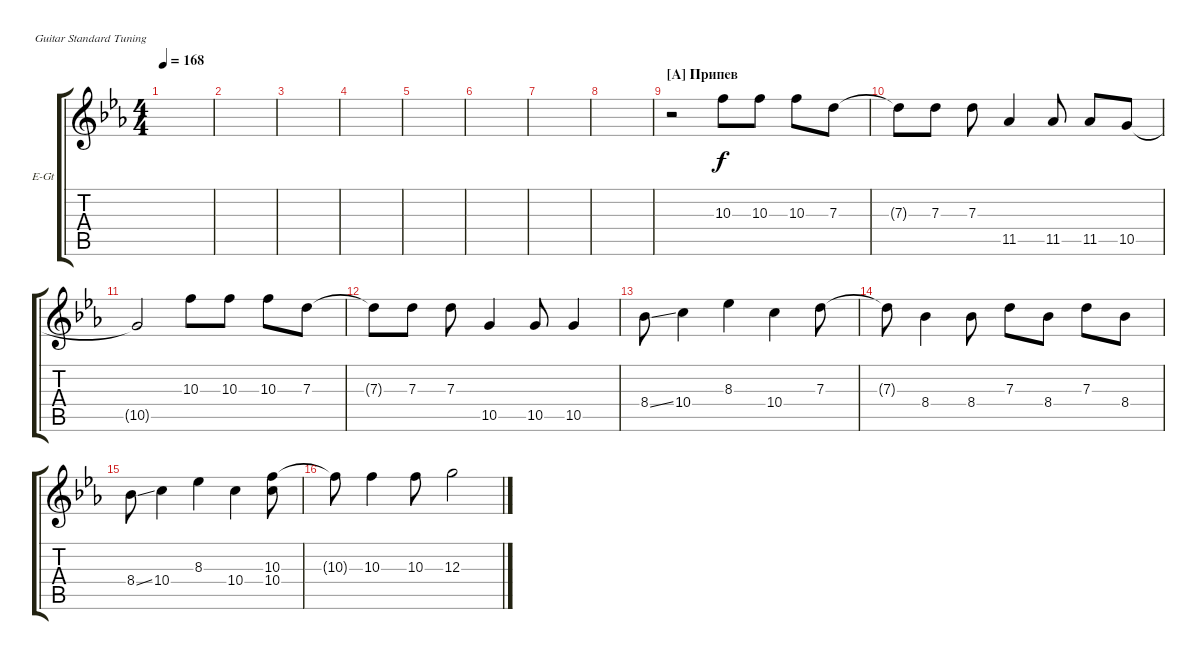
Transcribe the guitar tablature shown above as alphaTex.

\defaultSystemsLayout 4
\bracketExtendMode groupsimilarinstruments
\firstSystemTrackNameOrientation horizontal
\otherSystemsTrackNameOrientation horizontal
\track ("Electric Guitar" "E-Gt") {instrument electricguitarclean}
\staff {score tabs}
\tuning (E4 B3 G3 D3 A2 E2)
\ts (4 4)
\tempo 168
\clef g2
\scale
0.333333
\ks cminor
|
\scale
0.333333 |
\scale
0.333333 |
\scale
0.333333 |
\scale
0.333333 |
\scale
0.333333 |
\scale
0.333333 |
\scale
0.333333 |
\section ("A" "Припев")
\scale
0.333333 r.2 10.3.8 10.3.8 10.3.8 7.3.8 |
\scale
0.333333 7.3{t}.8 7.3.8 7.3.8 11.5.4 11.5.8 11.5.8 10.5.8 |
\scale
0.333333 10.5{t}.2 10.3.8 10.3.8 10.3.8 7.3.8 |
\scale
0.333333 7.3{t}.8 7.3.8 7.3.8 10.5.4 10.5.8 10.5.4 |
\scale
0.333333 8.4{ss}.8 10.4.4 8.3.4 10.4.4 7.3.8 |
\scale
0.333333 7.3{t}.8 8.4.4 8.4.8 7.3.8 8.4.8 7.3.8 8.4.8 |
\scale
0.333333 8.4{ss}.8 10.4.4 8.3.4 10.4.4 (10.3 10.4).8 |
\scale
0.333333 10.3{t}.8 10.3.4 10.3.8 12.3.2
